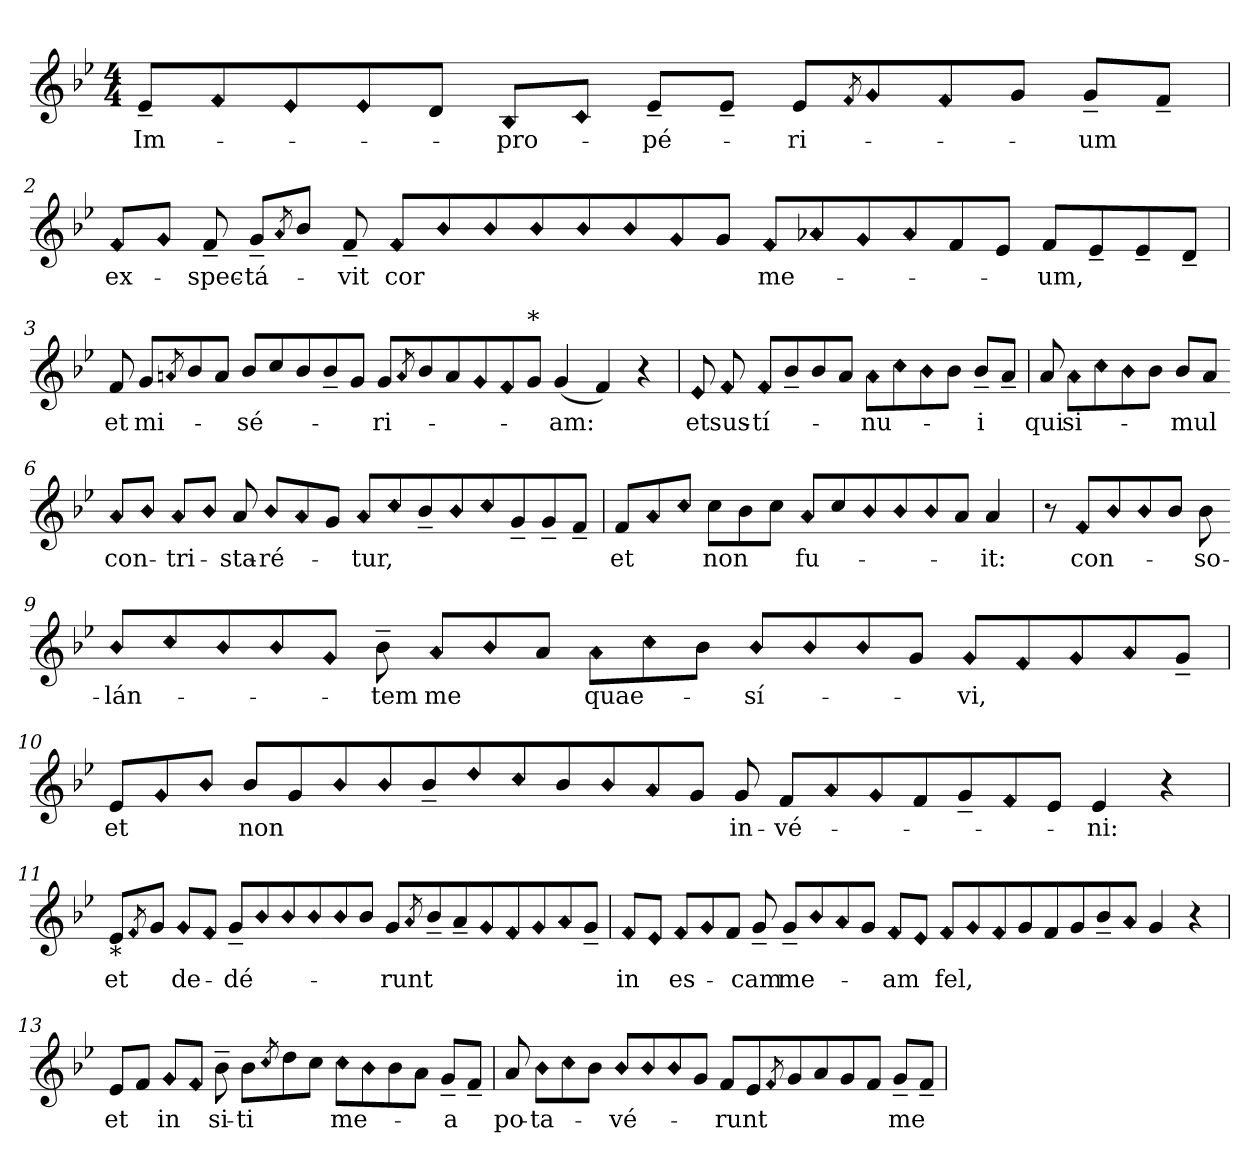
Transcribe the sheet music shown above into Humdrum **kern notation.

**kern	**text
*part1	*part1
*staff1	*staff1
!!LO:PB:g=z
*clefG2	*
*k[b-e-]	*
*B-:	*
*M4/4	*
=1	=1
!	!LO:LY:b:color=#000000
8e-~i/L	Im-
!LO:N:head=diamond	!
8fi/	.
!LO:N:head=diamond	!
8e-i/	.
!LO:N:head=diamond	!
8e-i/	.
8di/J	.
!LO:N:head=diamond	!
!	!LO:LY:b:color=#000000
8B-i/L	-pro-
!LO:N:head=diamond	!
8ci/J	.
!	!LO:LY:b:color=#000000
8e-~i/L	-pé-
8e-~i/J	.
!	!LO:LY:b:color=#000000
8e-i/L	-ri-
!LO:N:head=diamond	!
8qfi/	.
!LO:N:head=diamond	!
8gi/	.
!LO:N:head=diamond	!
8fi/	.
8gi/J	.
!	!LO:LY:b:color=#000000
8g~i/L	-um
8f~i/J	.
=2'	=2'
!LO:N:head=diamond	!
!	!LO:LY:b:color=#000000
8fi/L	ex-
!LO:N:head=diamond	!
8gi/J	.
!	!LO:LY:b:color=#000000
8f~i/	-spec-
!	!LO:LY:b:color=#000000
8g~i/L	-tá-
!LO:N:head=diamond	!
8qai/	.
8b-i/J	.
!	!LO:LY:b:color=#000000
8f~i/	-vit
!LO:N:head=diamond	!
!	!LO:LY:b:color=#000000
8fi/L	cor
!LO:N:head=diamond	!
8b-i/	.
!LO:N:head=diamond	!
8b-i/	.
!LO:N:head=diamond	!
8b-i/	.
!LO:N:head=diamond	!
8b-i/	.
!LO:N:head=diamond	!
8b-i/	.
!LO:N:head=diamond	!
8gi/	.
8gi/J	.
!LO:N:head=diamond	!
!	!LO:LY:b:color=#000000
8fi/L	me-
!LO:N:head=diamond	!
8a-Xi/	.
!LO:N:head=diamond	!
8gi/	.
!LO:N:head=diamond	!
8a-i/	.
8fi/	.
8e-i/J	.
!	!LO:LY:b:color=#000000
8fi/L	-um,
8e-~i/	.
8e-~i/	.
8d~i/J	.
!!LO:LB:g=z
=3'	=3'
!	!LO:LY:b:color=#000000
8fi/	et
!	!LO:LY:b:color=#000000
8gi/L	mi-
!LO:N:head=diamond	!
8qani/	.
8b-i/	.
8ai/J	.
!	!LO:LY:b:color=#000000
8b-i/L	-sé-
8cci/	.
8b-i/	.
8b-~i/	.
8gi/J	.
!	!LO:LY:b:color=#000000
8gi/L	-ri-
!LO:N:head=diamond	!
8qai/	.
8b-i/	.
8ai/	.
!LO:N:head=diamond	!
8gi/	.
!LO:N:head=diamond	!
8fi/	.
!LO:TX:a:t=*	!
8gi/J	.
!	!LO:LY:b:color=#000000
(4gi/	-am:
4fi/)	.
4r	.
=4	=4
!LO:N:head=diamond	!
!	!LO:LY:b:color=#000000
8e-i/	et
!LO:N:head=diamond	!
!	!LO:LY:b:color=#000000
8fi/	sus-
!LO:N:head=diamond	!
!	!LO:LY:b:color=#000000
8fi/L	-tí-
8b-~i/	.
8b-i/	.
8ai/J	.
!LO:N:head=diamond	!
!	!LO:LY:b:color=#000000
8ai\L	-nu-
!LO:N:head=diamond	!
8cci\	.
!LO:N:head=diamond	!
8b-i\	.
8b-i\J	.
!	!LO:LY:b:color=#000000
8b-~i/L	-i
8a~i/J	.
=5'	=5'
!	!LO:LY:b:color=#000000
8ai/	qui
!LO:N:head=diamond	!
!	!LO:LY:b:color=#000000
8ai\L	si-
!LO:N:head=diamond	!
8cci\	.
!LO:N:head=diamond	!
8b-i\	.
8b-i\J	.
!	!LO:LY:b:color=#000000
8b-i/L	-mul
8ai/J	.
!!LO:LB:g=z
=6-	=6-
!LO:N:head=diamond	!
!	!LO:LY:b:color=#000000
8ai/L	con-
!LO:N:head=diamond	!
8b-i/J	.
!LO:N:head=diamond	!
!	!LO:LY:b:color=#000000
8ai/L	-tri-
!LO:N:head=diamond	!
8b-i/J	.
!	!LO:LY:b:color=#000000
8ai/	-sta-
!LO:N:head=diamond	!
!	!LO:LY:b:color=#000000
8b-i/L	-ré-
!LO:N:head=diamond	!
8ai/	.
8gi/J	.
!LO:N:head=diamond	!
!	!LO:LY:b:color=#000000
8ai/L	-tur,
!LO:N:head=diamond	!
8cci/	.
8b-~i/	.
!LO:N:head=diamond	!
8b-i/	.
!LO:N:head=diamond	!
8cci/	.
8g~i/	.
8g~i/	.
8f~i/J	.
=7'	=7'
!	!LO:LY:b:color=#000000
8fi/L	et
!LO:N:head=diamond	!
8ai/	.
!LO:N:head=diamond	!
8cci/J	.
!	!LO:LY:b:color=#000000
8cci\L	non
8b-i\	.
8cci\J	.
!LO:N:head=diamond	!
!	!LO:LY:b:color=#000000
8ai/L	fu-
8cci/	.
!LO:N:head=diamond	!
8b-i/	.
!LO:N:head=diamond	!
8b-i/	.
!LO:N:head=diamond	!
8b-i/	.
8ai/J	.
!	!LO:LY:b:color=#000000
4ai/	-it:
=8	=8
8r	.
!LO:N:head=diamond	!
!	!LO:LY:b:color=#000000
8fi/L	con-
!LO:N:head=diamond	!
8b-i/	.
!LO:N:head=diamond	!
8b-i/	.
8b-i/J	.
!	!LO:LY:b:color=#000000
8b-i\	-so-
!!LO:LB:g=z
=9-	=9-
!LO:N:head=diamond	!
!	!LO:LY:b:color=#000000
8b-i/L	-lán-
!LO:N:head=diamond	!
8cci/	.
!LO:N:head=diamond	!
8b-i/	.
!LO:N:head=diamond	!
8b-i/	.
!LO:N:head=diamond	!
8gi/J	.
!	!LO:LY:b:color=#000000
8b-~i\	-tem
!LO:N:head=diamond	!
!	!LO:LY:b:color=#000000
8ai/L	me
!LO:N:head=diamond	!
8b-i/	.
8ai/J	.
!LO:N:head=diamond	!
!	!LO:LY:b:color=#000000
8ai\L	quae-
!LO:N:head=diamond	!
8cci\	.
8b-i\J	.
!LO:N:head=diamond	!
!	!LO:LY:b:color=#000000
8b-i/L	-sí-
!LO:N:head=diamond	!
8b-i/	.
!LO:N:head=diamond	!
8b-i/	.
8gi/J	.
!LO:N:head=diamond	!
!	!LO:LY:b:color=#000000
8gi/L	-vi,
!LO:N:head=diamond	!
8fi/	.
!LO:N:head=diamond	!
8gi/	.
!LO:N:head=diamond	!
8ai/	.
8g~i/J	.
=10'	=10'
!	!LO:LY:b:color=#000000
8e-i/L	et
!LO:N:head=diamond	!
8gi/	.
!LO:N:head=diamond	!
8b-i/J	.
!	!LO:LY:b:color=#000000
8b-i/L	non
8gi/	.
!LO:N:head=diamond	!
8b-i/	.
!LO:N:head=diamond	!
8b-i/	.
8b-~i/	.
!LO:N:head=diamond	!
8ddi/	.
!LO:N:head=diamond	!
8cci/	.
8b-i/	.
!LO:N:head=diamond	!
8b-i/	.
!LO:N:head=diamond	!
8ai/	.
8gi/J	.
!	!LO:LY:b:color=#000000
8gi/	in-
!	!LO:LY:b:color=#000000
8fi/L	-vé-
!LO:N:head=diamond	!
8ai/	.
!LO:N:head=diamond	!
8gi/	.
8fi/	.
8g~i/	.
!LO:N:head=diamond	!
8fi/	.
8e-i/J	.
!	!LO:LY:b:color=#000000
4e-i/	-ni:
4r	.
!!LO:LB:g=z
=11	=11
!LO:TX:b:t=*	!
!	!LO:LY:b:color=#000000
8e-i/L	et
!LO:N:head=diamond	!
8qfi/	.
8gi/J	.
!LO:N:head=diamond	!
!	!LO:LY:b:color=#000000
8gi/L	de-
!LO:N:head=diamond	!
8fi/J	.
!	!LO:LY:b:color=#000000
8g~i/L	-dé-
!LO:N:head=diamond	!
8b-i/	.
!LO:N:head=diamond	!
8b-i/	.
!LO:N:head=diamond	!
8b-i/	.
!LO:N:head=diamond	!
8b-i/	.
8b-i/J	.
!	!LO:LY:b:color=#000000
8gi/L	-runt
!LO:N:head=diamond	!
8qai/	.
8b-~i/	.
8a~i/	.
!LO:N:head=diamond	!
8gi/	.
!LO:N:head=diamond	!
8fi/	.
!LO:N:head=diamond	!
8gi/	.
!LO:N:head=diamond	!
8ai/	.
8g~i/J	.
=12'	=12'
!LO:N:head=diamond	!
!	!LO:LY:b:color=#000000
8fi/L	in
!LO:N:head=diamond	!
8e-i/J	.
!LO:N:head=diamond	!
!	!LO:LY:b:color=#000000
8fi/L	es-
!LO:N:head=diamond	!
8gi/	.
8fi/J	.
!	!LO:LY:b:color=#000000
8g~i/	-cam
!	!LO:LY:b:color=#000000
8g~i/L	me-
!LO:N:head=diamond	!
8b-i/	.
!LO:N:head=diamond	!
8ai/	.
8gi/J	.
!LO:N:head=diamond	!
!	!LO:LY:b:color=#000000
8fi/L	-am
!LO:N:head=diamond	!
8e-i/J	.
!LO:N:head=diamond	!
!	!LO:LY:b:color=#000000
8fi/L	fel,
!LO:N:head=diamond	!
8gi/	.
!LO:N:head=diamond	!
8fi/	.
8gi/	.
8fi/	.
8gi/	.
8b-~i/	.
!LO:N:head=diamond	!
8ai/J	.
4gi/	.
4r	.
!!LO:LB:g=z
=13	=13
!	!LO:LY:b:color=#000000
8e-i/L	et
8fi/J	.
!LO:N:head=diamond	!
!	!LO:LY:b:color=#000000
8gi/L	in
!LO:N:head=diamond	!
8fi/J	.
!	!LO:LY:b:color=#000000
8b-~i\	si-
!	!LO:LY:b:color=#000000
8b-i\L	-ti
!LO:N:head=diamond	!
8qcci/	.
8ddi\	.
8cci\J	.
!LO:N:head=diamond	!
!	!LO:LY:b:color=#000000
8cci\L	me-
!LO:N:head=diamond	!
8b-i\	.
8b-i\	.
8ai\J	.
!	!LO:LY:b:color=#000000
8g~i/L	-a
8f~i/J	.
=14'	=14'
!	!LO:LY:b:color=#000000
8ai/	po-
!LO:N:head=diamond	!
!	!LO:LY:b:color=#000000
8b-i\L	-ta-
!LO:N:head=diamond	!
8cci\	.
8b-i\J	.
!LO:N:head=diamond	!
!	!LO:LY:b:color=#000000
8b-i/L	-vé-
!LO:N:head=diamond	!
8b-i/	.
!LO:N:head=diamond	!
8b-i/	.
8gi/J	.
!	!LO:LY:b:color=#000000
8fi/L	-runt
8e-i/	.
!LO:N:head=diamond	!
8qfi/	.
8gi/	.
8ai/	.
8gi/	.
8fi/J	.
!	!LO:LY:b:color=#000000
8g~i/L	me
8f~i/J	.
='	='
*-	*-
